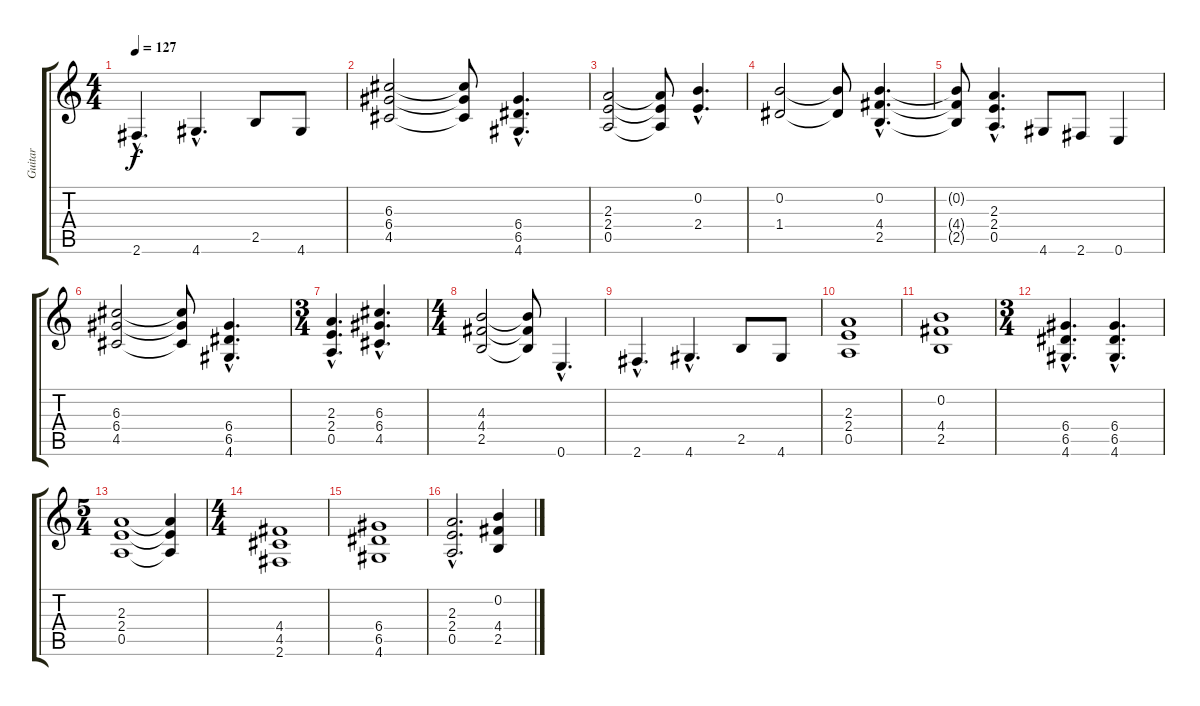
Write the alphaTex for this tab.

\track ("Guitar" "Guitar") {instrument distortionguitar}
\staff {score tabs}
\tuning (E4 B3 G3 D3 A2 E2) {hide}
\ts (4 4)
\tempo 127
\clef g2
\ks c
2.6{hac}.4{d dy f} 4.6{hac}.4{d} 2.5.8 4.6.8 |
(6.3 6.4 4.5).2 (6.3{t} 6.4{t} 4.5{t}).8 (6.4{hac} 6.5{hac} 4.6{hac}).4{d} |
(2.3 2.4 0.5).2 (2.3{t} 2.4{t} 0.5{t}).8 (0.2{hac} 2.4{hac}).4{d} |
(0.2 1.4).2 (0.2{t} 1.4{t}).8 (0.2{hac} 4.4{hac} 2.5{hac}).4{d} |
(0.2{t} 4.4{t} 2.5{t}).8 (2.3{hac} 2.4{hac} 0.5{hac}).4{d} 4.6.8 2.6.8 0.6.4 |
(6.3 6.4 4.5).2 (6.3{t} 6.4{t} 4.5{t}).8 (6.4{hac} 6.5{hac} 4.6{hac}).4{d} |
\ts (3 4)
(2.3{hac} 2.4{hac} 0.5{hac}).4{d} (6.3{hac} 6.4{hac} 4.5{hac}).4{d} |
\ts (4 4)
(4.3 4.4 2.5).2 (4.3{t} 4.4{t} 2.5{t}).8 0.6{hac}.4{d} |
2.6{hac}.4{d} 4.6{hac}.4{d} 2.5.8 4.6.8 |
(2.3 2.4 0.5).1 |
(0.2 4.4 2.5).1 |
\ts (3 4)
(6.4{hac} 6.5{hac} 4.6{hac}).4{d} (6.4{hac} 6.5{hac} 4.6{hac}).4{d} |
\ts (5 4)
(2.3 2.4 0.5).1 (2.3{t} 2.4{t} 0.5{t}).4 |
\ts (4 4)
(4.4 4.5 2.6).1 |
(6.4 6.5 4.6).1 |
(2.3{hac} 2.4{hac} 0.5{hac}).2{d} (0.2 4.4 2.5).4
